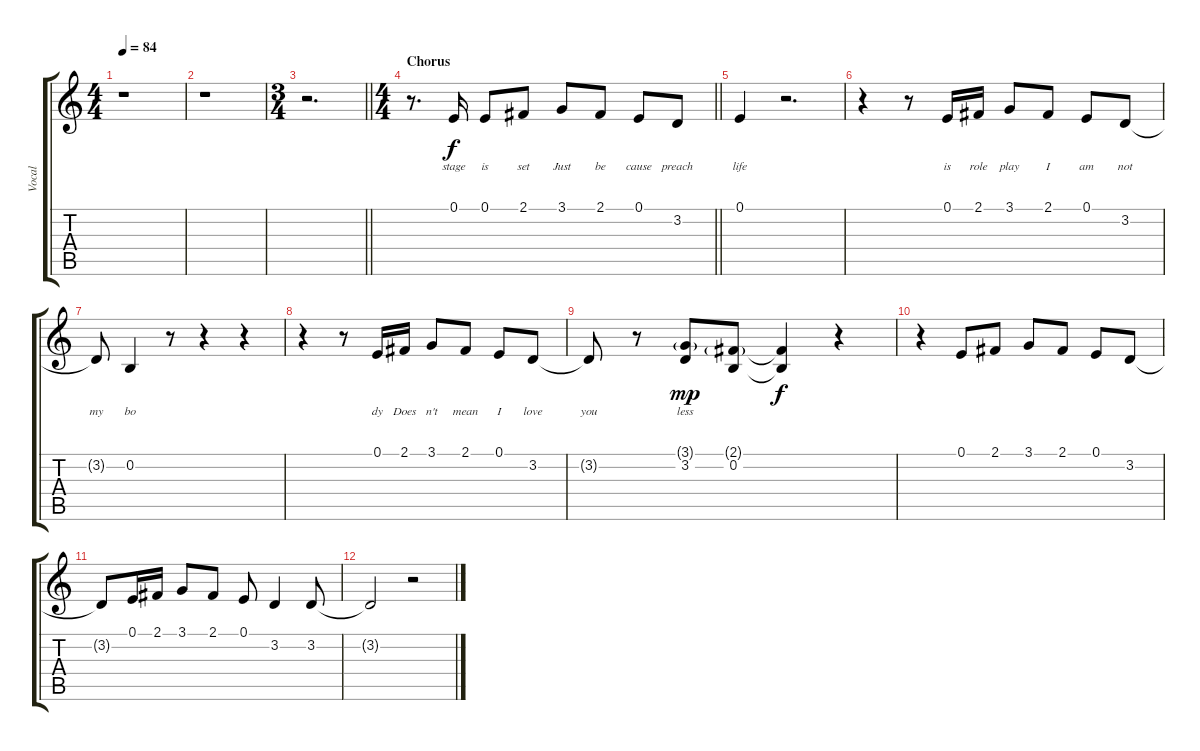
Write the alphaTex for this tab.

\track ("Vocal" "Vocal") {instrument acousticgrandpiano}
\staff {score tabs}
\tuning (E4 B3 G3 D3 A2 E2) {hide}
\ts (4 4)
\tempo 84
\clef g2
\ks c
r.1{dy f} |
r.1 |
\ts (3 4)
\barLineRight lightlight
r.2{d} |
\ts (4 4)
\section ("" "Chorus")
\barLineRight lightlight
r.8{d} 0.1.16{lyrics (0 "stage") lyrics (1 "") lyrics (2 "") lyrics (3 "") lyrics (4 "")} 0.1.8{lyrics (0 "is") lyrics (1 "") lyrics (2 "") lyrics (3 "") lyrics (4 "")} 2.1.8{lyrics (0 "set") lyrics (1 "") lyrics (2 "") lyrics (3 "") lyrics (4 "")} 3.1.8{lyrics (0 "Just") lyrics (1 "") lyrics (2 "") lyrics (3 "") lyrics (4 "")} 2.1.8{lyrics (0 "be") lyrics (1 "") lyrics (2 "") lyrics (3 "") lyrics (4 "")} 0.1.8{lyrics (0 "cause") lyrics (1 "") lyrics (2 "") lyrics (3 "") lyrics (4 "")} 3.2.8{lyrics (0 "preach") lyrics (1 "") lyrics (2 "") lyrics (3 "") lyrics (4 "")} |
0.1.4{lyrics (0 "life") lyrics (1 "") lyrics (2 "") lyrics (3 "") lyrics (4 "")} r.2{d} |
r.4 r.8 0.1.16{lyrics (0 "is") lyrics (1 "") lyrics (2 "") lyrics (3 "") lyrics (4 "")} 2.1.16{lyrics (0 "role") lyrics (1 "") lyrics (2 "") lyrics (3 "") lyrics (4 "")} 3.1.8{lyrics (0 "play") lyrics (1 "") lyrics (2 "") lyrics (3 "") lyrics (4 "")} 2.1.8{lyrics (0 "I") lyrics (1 "") lyrics (2 "") lyrics (3 "") lyrics (4 "")} 0.1.8{lyrics (0 "am") lyrics (1 "") lyrics (2 "") lyrics (3 "") lyrics (4 "")} 3.2.8{lyrics (0 "not") lyrics (1 "") lyrics (2 "") lyrics (3 "") lyrics (4 "")} |
3.2{t}.8{lyrics (0 "my") lyrics (1 "") lyrics (2 "") lyrics (3 "") lyrics (4 "")} 0.2.4{lyrics (0 "bo") lyrics (1 "") lyrics (2 "") lyrics (3 "") lyrics (4 "")} r.8 r.4 r.4 |
r.4 r.8 0.1.16{lyrics (0 "dy") lyrics (1 "") lyrics (2 "") lyrics (3 "") lyrics (4 "")} 2.1.16{lyrics (0 "Does") lyrics (1 "") lyrics (2 "") lyrics (3 "") lyrics (4 "")} 3.1.8{lyrics (0 "n't") lyrics (1 "") lyrics (2 "") lyrics (3 "") lyrics (4 "")} 2.1.8{lyrics (0 "mean") lyrics (1 "") lyrics (2 "") lyrics (3 "") lyrics (4 "")} 0.1.8{lyrics (0 "I") lyrics (1 "") lyrics (2 "") lyrics (3 "") lyrics (4 "")} 3.2.8{lyrics (0 "love") lyrics (1 "") lyrics (2 "") lyrics (3 "") lyrics (4 "")} |
3.2{t}.8{lyrics (0 "you") lyrics (1 "") lyrics (2 "") lyrics (3 "") lyrics (4 "")} r.8 (3.1{g} 3.2).8{lyrics (0 "less") lyrics (1 "") lyrics (2 "") lyrics (3 "") lyrics (4 "") dy mp} (2.1{g} 0.2).8 (2.1{t} 0.2{t}).4{dy f} r.4 |
r.4 0.1.8 2.1.8 3.1.8 2.1.8 0.1.8 3.2.8 |
3.2{t}.8 0.1.16 2.1.16 3.1.8 2.1.8 0.1.8 3.2.4 3.2.8 |
3.2{t}.2 r.2
